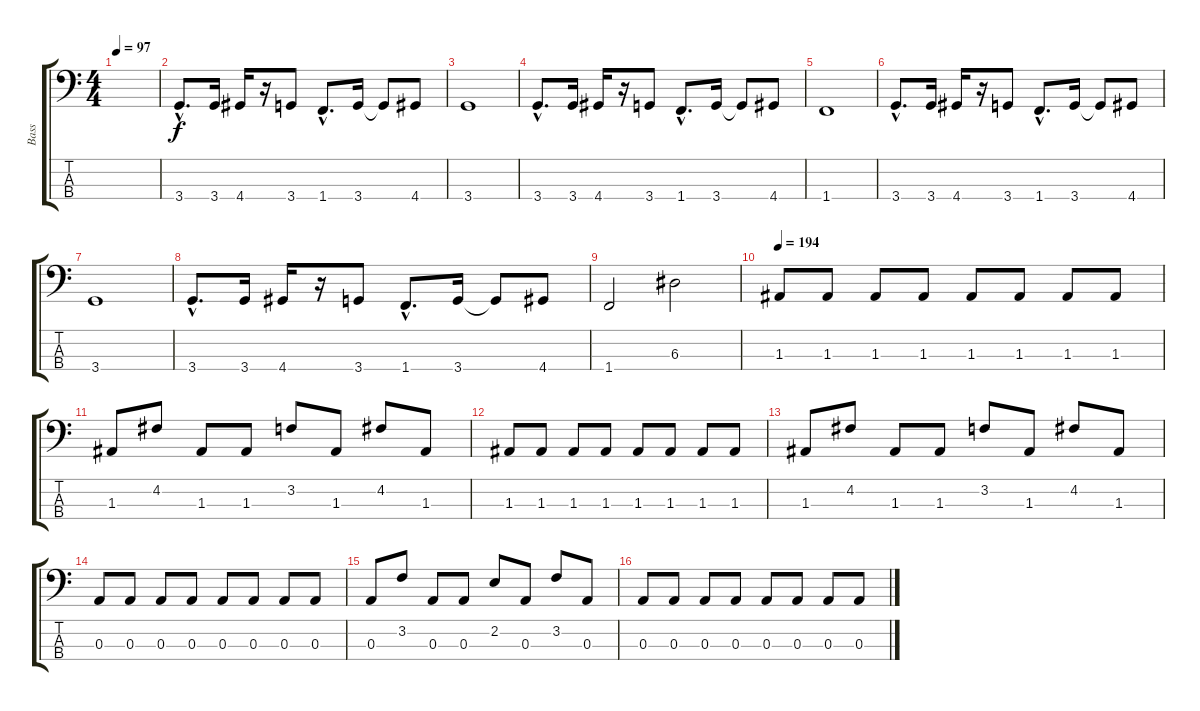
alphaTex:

\track ("Bass" "Bass") {instrument electricbassfinger}
\staff {score tabs}
\tuning (G2 D2 A1 E1) {hide}
\ts (4 4)
\tempo 97
\clef f4
\ks c
|
3.4{hac}.8{d} 3.4.16 4.4.16 r.16 3.4.8 1.4{hac}.8{d} 3.4.16 3.4{t}.8 4.4.8 |
3.4.1 |
3.4{hac}.8{d} 3.4.16 4.4.16 r.16 3.4.8 1.4{hac}.8{d} 3.4.16 3.4{t}.8 4.4.8 |
1.4.1 |
3.4{hac}.8{d} 3.4.16 4.4.16 r.16 3.4.8 1.4{hac}.8{d} 3.4.16 3.4{t}.8 4.4.8 |
3.4.1 |
3.4{hac}.8{d} 3.4.16 4.4.16 r.16 3.4.8 1.4{hac}.8{d} 3.4.16 3.4{t}.8 4.4.8 |
1.4.2 6.3.2 |
\tempo 194
1.3.8 1.3.8 1.3.8 1.3.8 1.3.8 1.3.8 1.3.8 1.3.8 |
1.3.8 4.2.8 1.3.8 1.3.8 3.2.8 1.3.8 4.2.8 1.3.8 |
1.3.8 1.3.8 1.3.8 1.3.8 1.3.8 1.3.8 1.3.8 1.3.8 |
1.3.8 4.2.8 1.3.8 1.3.8 3.2.8 1.3.8 4.2.8 1.3.8 |
0.3.8 0.3.8 0.3.8 0.3.8 0.3.8 0.3.8 0.3.8 0.3.8 |
0.3.8 3.2.8 0.3.8 0.3.8 2.2.8 0.3.8 3.2.8 0.3.8 |
0.3.8 0.3.8 0.3.8 0.3.8 0.3.8 0.3.8 0.3.8 0.3.8
